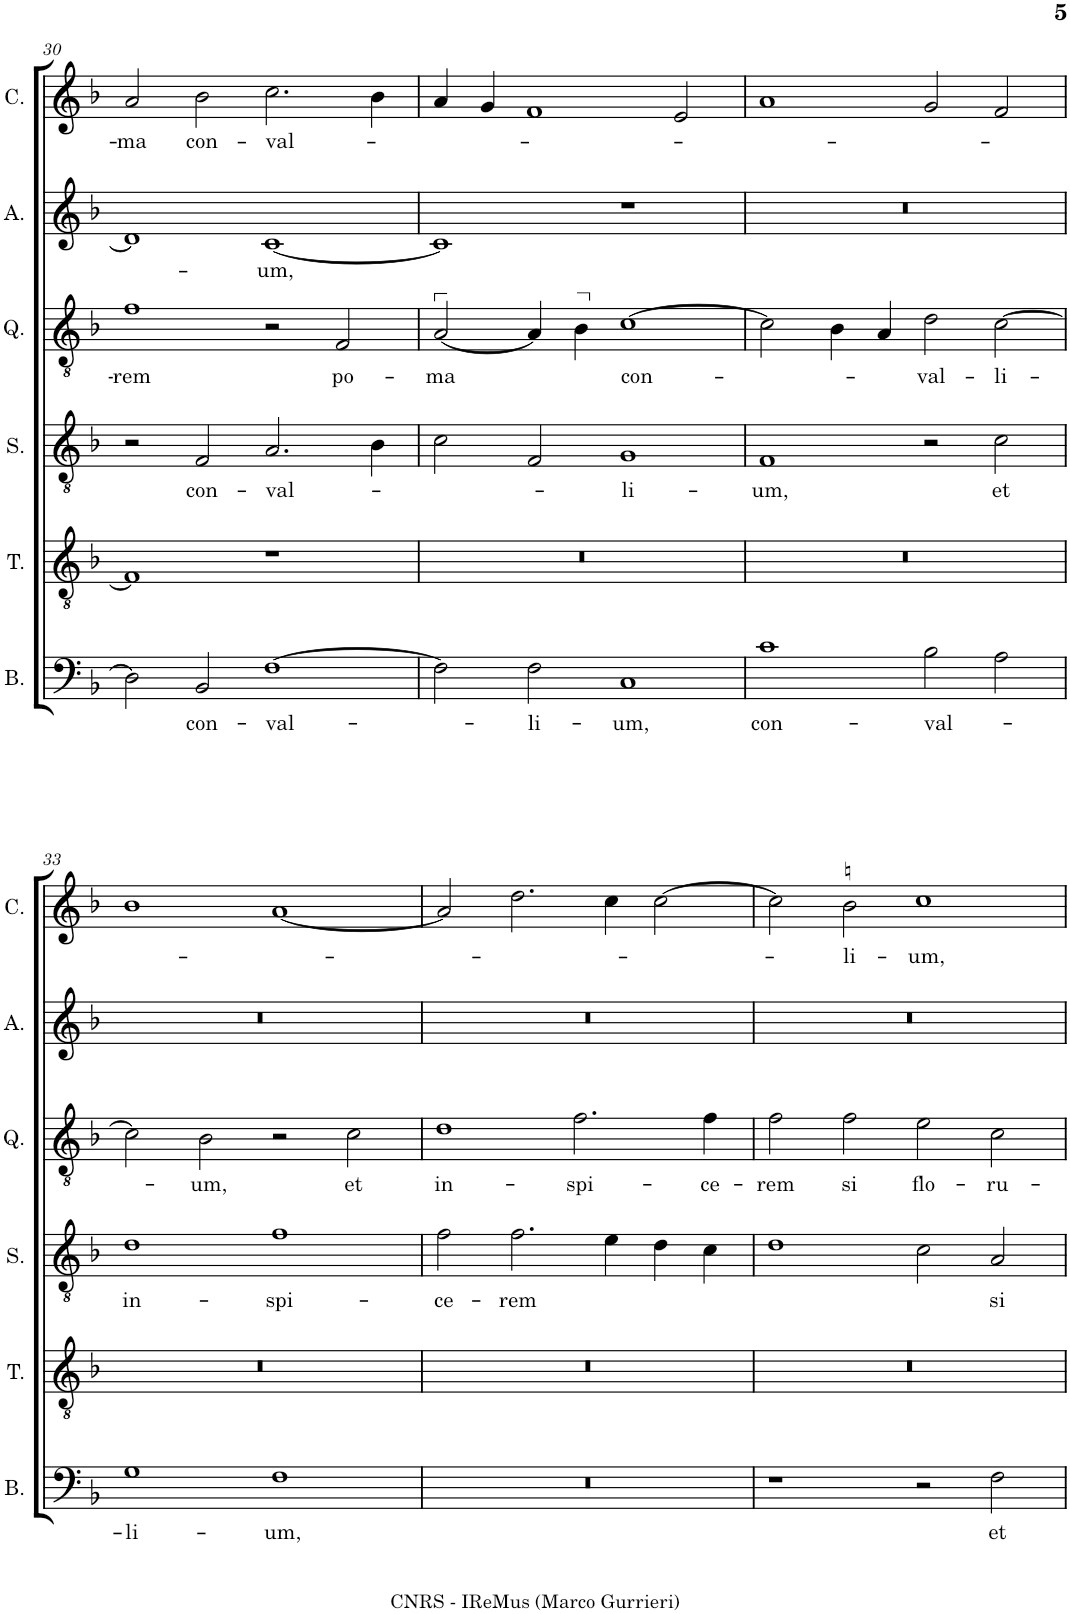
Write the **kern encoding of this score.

**kern	**text	**kern	**kern	**text	**kern	**text	**kern	**text	**kern	**text
*part6	*part6	*part5	*part4	*part4	*part3	*part3	*part2	*part2	*part1	*part1
*staff6	*staff6	*staff5	*staff4	*staff4	*staff3	*staff3	*staff2	*staff2	*staff1	*staff1
*I"Bassus	*	*I"Tenor	*I"Sexta pars	*	*I"Quinta pars	*	*I"Altus	*	*I"Cantus	*
*I'B.	*	*I'T.	*I'S.	*	*I'Q.	*	*I'A.	*	*I'C.	*
!!LO:PB:g=z
*clefF4	*	*clefGv2	*clefGv2	*	*clefGv2	*	*clefG2	*	*clefG2	*
*k[b-]	*	*k[b-]	*k[b-]	*	*k[b-]	*	*k[b-]	*	*k[b-]	*
*M2/1	*	*M2/1	*M2/1	*	*M2/1	*	*M2/1	*	*M2/1	*
=30	=30	=30	=30	=30	=30	=30	=30	=30	=30	=30
!	!	!	!	!	!	!LO:LY:b	!	!	!	!LO:LY:b
2D\]	.	1F]	2r	.	1f	-rem	1d]	.	2a/	-ma
!	!LO:LY:b	!	!	!LO:LY:b	!	!	!	!	!	!LO:LY:b
2BB-/	con-	.	2F/	con-	.	.	.	.	2b-\	con-
!	!LO:LY:b	!	!	!LO:LY:b	!	!	!	!LO:LY:b	!	!LO:LY:b
[1F	-val-	1r	2.A/	-val-	2r	.	[1c	-um,	2.cc\	-val-
!	!	!	!	!	!	!LO:LY:b	!	!	!	!
.	.	.	.	.	2F/	po-	.	.	.	.
.	.	.	4B-\	.	.	.	.	.	4b-\	.
=31	=31	=31	=31	=31	=31	=31	=31	=31	=31	=31
!	!	!	!	!	!	!LO:LY:b	!	!	!	!
2F\]	.	0r	2c\	.	[2A/	-ma	1c]	.	4a/	.
.	.	.	.	.	.	.	.	.	4g/	.
!	!LO:LY:b	!	!	!	!	!	!	!	!	!
2F\	-li-	.	2F/	.	4A/]	.	.	.	1f	.
.	.	.	.	.	4B-\	.	.	.	.	.
!	!LO:LY:b	!	!	!LO:LY:b	!	!LO:LY:b	!	!	!	!
1C	-um,	.	1G	-li-	[1c	con-	1r	.	.	.
.	.	.	.	.	.	.	.	.	2e/	.
=32	=32	=32	=32	=32	=32	=32	=32	=32	=32	=32
!	!LO:LY:b	!	!	!LO:LY:b	!	!	!	!	!	!
1c	con-	0r	1F	-um,	2c\]	.	0r	.	1a	.
.	.	.	.	.	4B-\	.	.	.	.	.
.	.	.	.	.	4A/	.	.	.	.	.
!	!LO:LY:b	!	!	!	!	!LO:LY:b	!	!	!	!
2B-\	-val-	.	2r	.	2d\	-val-	.	.	2g/	.
!	!	!	!	!LO:LY:b	!	!LO:LY:b	!	!	!	!
2A\	.	.	2c\	et	[2c\	-li-	.	.	2f/	.
!!LO:LB:g=z
=33	=33	=33	=33	=33	=33	=33	=33	=33	=33	=33
!	!LO:LY:b	!	!	!LO:LY:b	!	!	!	!	!	!
1G	-li-	0r	1d	in-	2c\]	.	0r	.	1b-	.
!	!	!	!	!	!	!LO:LY:b	!	!	!	!
.	.	.	.	.	2B-\	-um,	.	.	.	.
!	!LO:LY:b	!	!	!LO:LY:b	!	!	!	!	!	!
1F	-um,	.	1f	-spi-	2r	.	.	.	[1a	.
!	!	!	!	!	!	!LO:LY:b	!	!	!	!
.	.	.	.	.	2c\	et	.	.	.	.
=34	=34	=34	=34	=34	=34	=34	=34	=34	=34	=34
!	!	!	!	!LO:LY:b	!	!LO:LY:b	!	!	!	!
0r	.	0r	2f\	-ce-	1d	in-	0r	.	2a/]	.
!	!	!	!	!LO:LY:b	!	!	!	!	!	!
.	.	.	2.f\	-rem	.	.	.	.	2.dd\	.
!	!	!	!	!	!	!LO:LY:b	!	!	!	!
.	.	.	.	.	2.f\	-spi-	.	.	.	.
.	.	.	4e\	.	.	.	.	.	4cc\	.
.	.	.	4d\	.	.	.	.	.	[2cc\	.
!	!	!	!	!	!	!LO:LY:b	!	!	!	!
.	.	.	4c\	.	4f\	-ce-	.	.	.	.
=35	=35	=35	=35	=35	=35	=35	=35	=35	=35	=35
!	!	!	!	!	!	!LO:LY:b	!	!	!	!
1r	.	0r	1d	.	2f\	-rem	0r	.	2cc\]	.
!	!	!	!	!	!	!LO:LY:b	!	!	!	!LO:LY:b
.	.	.	.	.	2f\	si	.	.	2bn\	-li-
!	!	!	!	!	!	!LO:LY:b	!	!	!	!LO:LY:b
2r	.	.	2c\	.	2e\	flo-	.	.	1cc	-um,
!	!LO:LY:b	!	!	!LO:LY:b	!	!LO:LY:b	!	!	!	!
2F\	et	.	2A/	si	2c\	-ru-	.	.	.	.
=	=	=	=	=	=	=	=	=	=	=
*-	*-	*-	*-	*-	*-	*-	*-	*-	*-	*-
